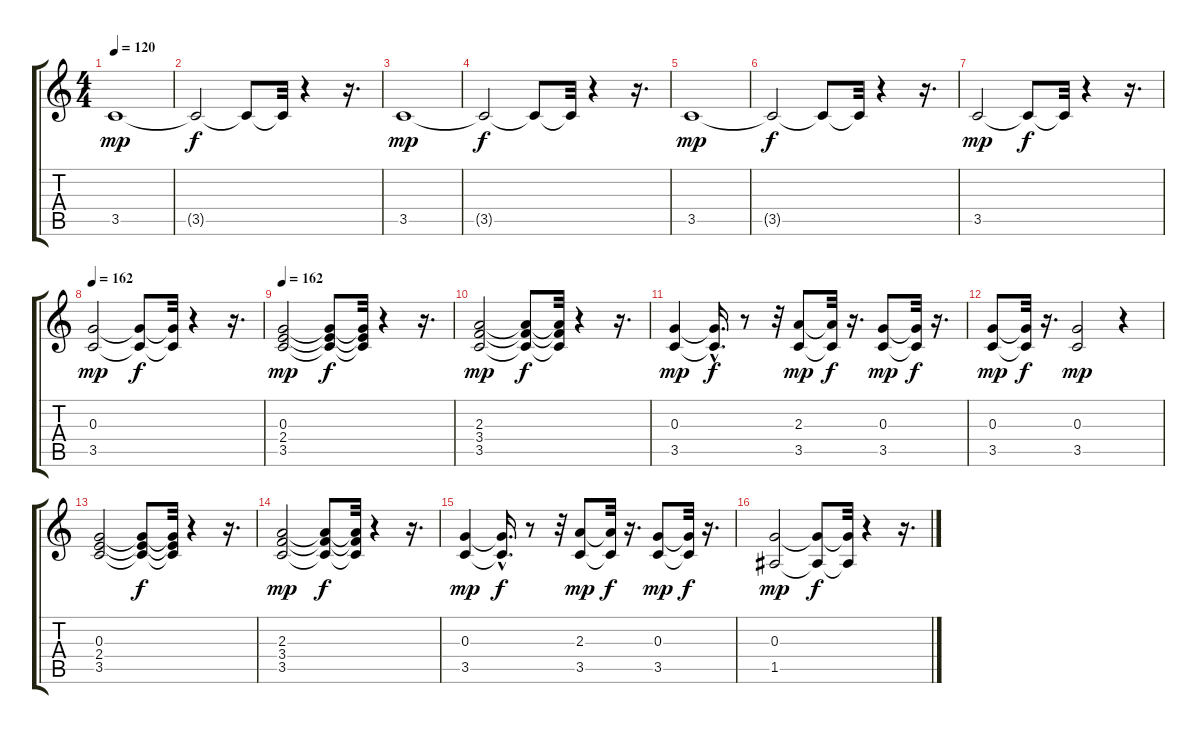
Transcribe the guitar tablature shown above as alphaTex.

\track "" {instrument electricbasspick}
\staff {score tabs}
\tuning (E4 B3 G3 D3 A2 E2) {hide}
\ts (4 4)
\tempo 120
\clef g2
\ks c
3.5.1{dy mp instrument electricbasspick} |
3.5{t}.2{dy f} 3.5{t}.8 3.5{t}.32 r.4 r.16{d} |
3.5.1{dy mp} |
3.5{t}.2{dy f} 3.5{t}.8 3.5{t}.32 r.4 r.16{d} |
3.5.1{dy mp} |
3.5{t}.2{dy f} 3.5{t}.8 3.5{t}.32 r.4 r.16{d} |
3.5.2{dy mp} 3.5{t}.8{dy f} 3.5{t}.32 r.4 r.16{d} |
\tempo 162
(0.3 3.5).2{dy mp} (0.3{t} 3.5{t}).8{dy f} (0.3{t} 3.5{t}).32 r.4 r.16{d} |
\tempo 162
(0.3 2.4 3.5).2{dy mp} (0.3{t} 2.4{t} 3.5{t}).8{dy f} (0.3{t} 2.4{t} 3.5{t}).32 r.4 r.16{d} |
(2.3 3.4 3.5).2{dy mp} (2.3{t} 3.4{t} 3.5{t}).8{dy f} (2.3{t} 3.4{t} 3.5{t}).32 r.4 r.16{d} |
(0.3 3.5).4{dy mp} (0.3{hac t} 3.5{hac t}).16{d dy f} r.8 r.32 (2.3 3.5).8{dy mp} (2.3{t} 3.5{t}).32{dy f} r.16{d} (0.3 3.5).8{dy mp} (0.3{t} 3.5{t}).32{dy f} r.16{d} |
(0.3 3.5).8{dy mp} (0.3{t} 3.5{t}).32{dy f} r.16{d} (0.3 3.5).2{dy mp} r.4 |
(0.3 2.4 3.5).2 (0.3{t} 2.4{t} 3.5{t}).8{dy f} (0.3{t} 2.4{t} 3.5{t}).32 r.4 r.16{d} |
(2.3 3.4 3.5).2{dy mp} (2.3{t} 3.4{t} 3.5{t}).8{dy f} (2.3{t} 3.4{t} 3.5{t}).32 r.4 r.16{d} |
(0.3 3.5).4{dy mp} (0.3{hac t} 3.5{hac t}).16{d dy f} r.8 r.32 (2.3 3.5).8{dy mp} (2.3{t} 3.5{t}).32{dy f} r.16{d} (0.3 3.5).8{dy mp} (0.3{t} 3.5{t}).32{dy f} r.16{d} |
(0.3 1.5).2{dy mp} (0.3{t} 1.5{t}).8{dy f} (0.3{t} 1.5{t}).32 r.4 r.16{d}
